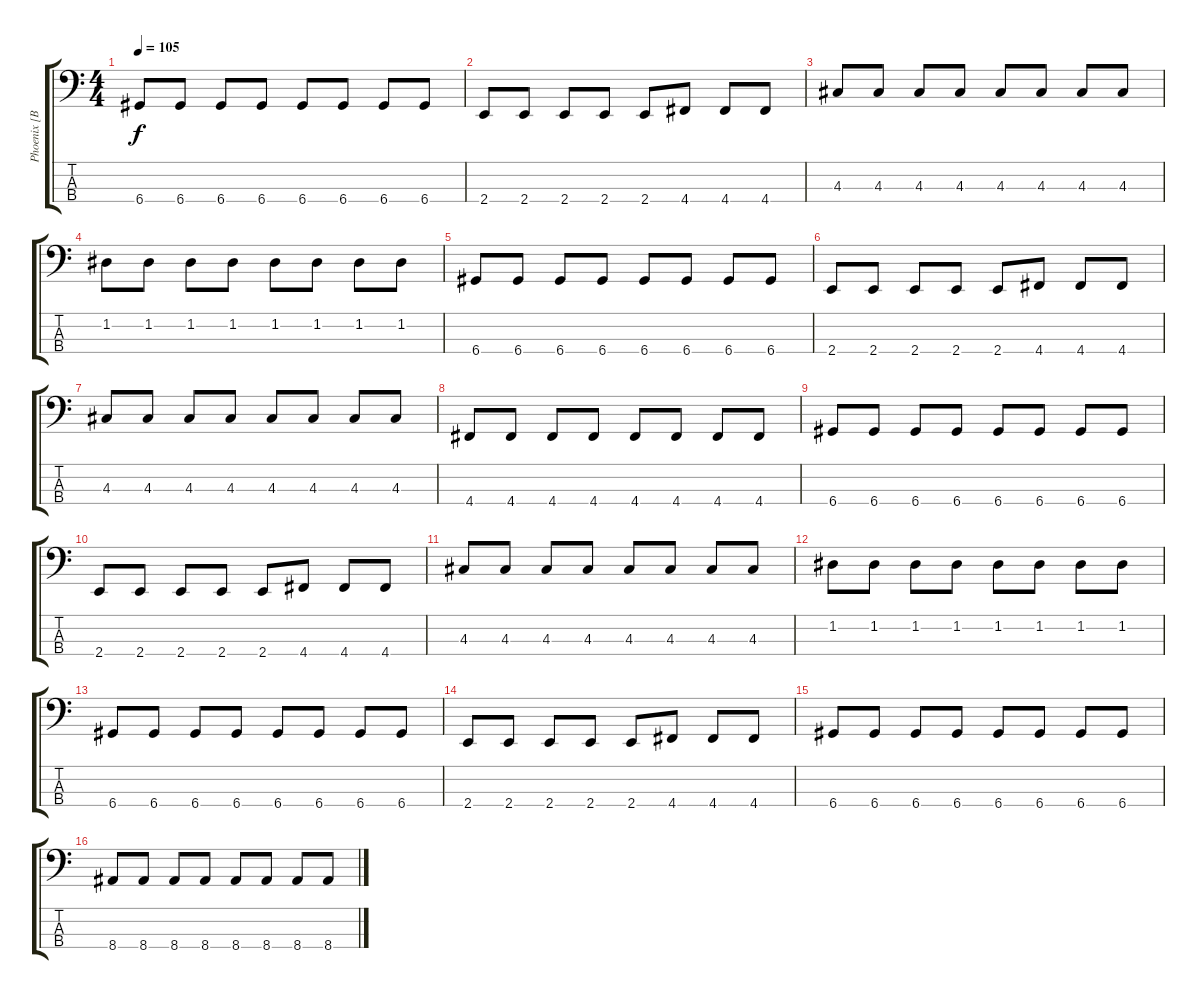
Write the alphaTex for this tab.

\track ("Phoenix [Bass]" "Phoenix [B") {instrument electricbassfinger}
\staff {score tabs}
\tuning (G2 D2 A1 D1) {hide}
\ts (4 4)
\tempo 105
\clef f4
\ks c
6.4.8{dy f} 6.4.8 6.4.8 6.4.8 6.4.8 6.4.8 6.4.8 6.4.8 |
2.4.8 2.4.8 2.4.8 2.4.8 2.4.8 4.4.8 4.4.8 4.4.8 |
4.3.8 4.3.8 4.3.8 4.3.8 4.3.8 4.3.8 4.3.8 4.3.8 |
1.2.8 1.2.8 1.2.8 1.2.8 1.2.8 1.2.8 1.2.8 1.2.8 |
6.4.8 6.4.8 6.4.8 6.4.8 6.4.8 6.4.8 6.4.8 6.4.8 |
2.4.8 2.4.8 2.4.8 2.4.8 2.4.8 4.4.8 4.4.8 4.4.8 |
4.3.8 4.3.8 4.3.8 4.3.8 4.3.8 4.3.8 4.3.8 4.3.8 |
4.4.8 4.4.8 4.4.8 4.4.8 4.4.8 4.4.8 4.4.8 4.4.8 |
6.4.8 6.4.8 6.4.8 6.4.8 6.4.8 6.4.8 6.4.8 6.4.8 |
2.4.8 2.4.8 2.4.8 2.4.8 2.4.8 4.4.8 4.4.8 4.4.8 |
4.3.8 4.3.8 4.3.8 4.3.8 4.3.8 4.3.8 4.3.8 4.3.8 |
1.2.8 1.2.8 1.2.8 1.2.8 1.2.8 1.2.8 1.2.8 1.2.8 |
6.4.8 6.4.8 6.4.8 6.4.8 6.4.8 6.4.8 6.4.8 6.4.8 |
2.4.8 2.4.8 2.4.8 2.4.8 2.4.8 4.4.8 4.4.8 4.4.8 |
6.4.8 6.4.8 6.4.8 6.4.8 6.4.8 6.4.8 6.4.8 6.4.8 |
8.4.8 8.4.8 8.4.8 8.4.8 8.4.8 8.4.8 8.4.8 8.4.8
